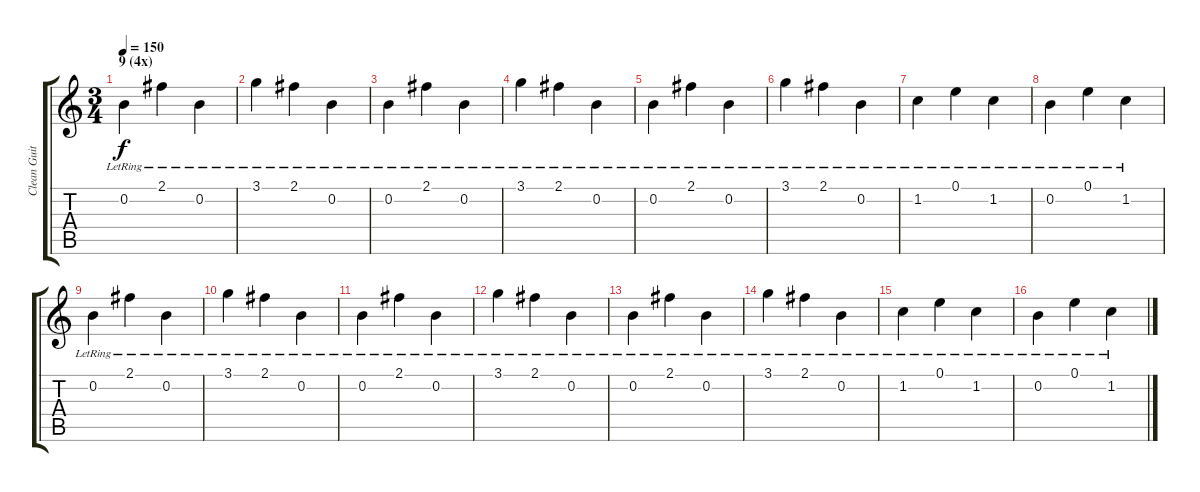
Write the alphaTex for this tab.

\track ("Clean Guitar" "Clean Guit") {instrument electricguitarclean}
\staff {score tabs}
\tuning (E4 B3 G3 D3 A2 E2) {hide}
\ts (3 4)
\section ("" "9 (4x)")
\tempo 150
\clef g2
\ks c
0.2{lr}.4{dy f} 2.1{lr}.4 0.2{lr}.4 |
3.1{lr}.4 2.1{lr}.4 0.2{lr}.4 |
0.2{lr}.4 2.1{lr}.4 0.2{lr}.4 |
3.1{lr}.4 2.1{lr}.4 0.2{lr}.4 |
0.2{lr}.4 2.1{lr}.4 0.2{lr}.4 |
3.1{lr}.4 2.1{lr}.4 0.2{lr}.4 |
1.2{lr}.4 0.1{lr}.4 1.2{lr}.4 |
0.2{lr}.4 0.1{lr}.4 1.2{lr}.4 |
0.2{lr}.4 2.1{lr}.4 0.2{lr}.4 |
3.1{lr}.4 2.1{lr}.4 0.2{lr}.4 |
0.2{lr}.4 2.1{lr}.4 0.2{lr}.4 |
3.1{lr}.4 2.1{lr}.4 0.2{lr}.4 |
0.2{lr}.4 2.1{lr}.4 0.2{lr}.4 |
3.1{lr}.4 2.1{lr}.4 0.2{lr}.4 |
1.2{lr}.4 0.1{lr}.4 1.2{lr}.4 |
0.2{lr}.4 0.1{lr}.4 1.2{lr}.4
